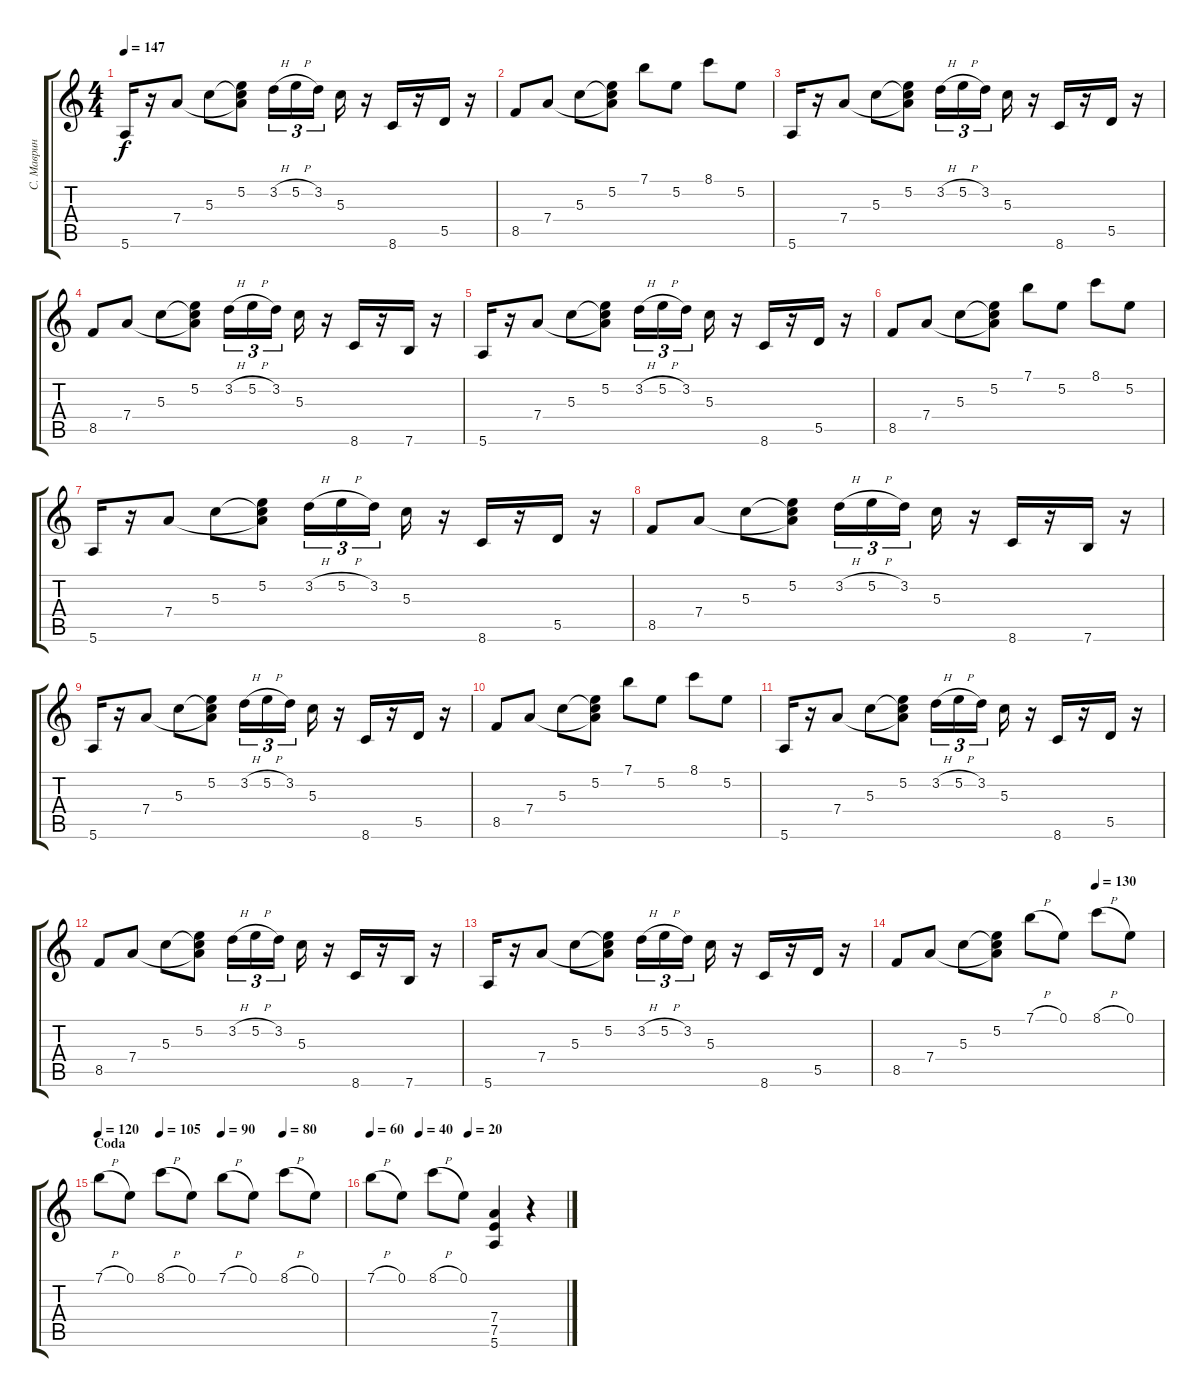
\track ("С. Маврин" "С. Маврин") {instrument distortionguitar}
\staff {score tabs}
\tuning (E4 B3 G3 D3 A2 E2) {hide}
\ts (4 4)
\tempo 147
\clef g2
\ks c
5.6.16{dy f} r.16 7.4.8 5.3.8 (5.2 5.3{t} 7.4{t}).8 3.2{h}.16{tu (3 2)} 5.2{h}.16{tu (3 2)} 3.2.16{tu (3 2)} 5.3.16 r.16 8.6.16 r.16 5.5.16 r.16 |
8.5.8 7.4.8 5.3.8 (5.2 5.3{t} 7.4{t}).8 7.1.8 5.2.8 8.1.8 5.2.8 |
5.6.16 r.16 7.4.8 5.3.8 (5.2 5.3{t} 7.4{t}).8 3.2{h}.16{tu (3 2)} 5.2{h}.16{tu (3 2)} 3.2.16{tu (3 2)} 5.3.16 r.16 8.6.16 r.16 5.5.16 r.16 |
8.5.8 7.4.8 5.3.8 (5.2 5.3{t} 7.4{t}).8 3.2{h}.16{tu (3 2)} 5.2{h}.16{tu (3 2)} 3.2.16{tu (3 2)} 5.3.16 r.16 8.6.16 r.16 7.6.16 r.16 |
5.6.16 r.16 7.4.8 5.3.8 (5.2 5.3{t} 7.4{t}).8 3.2{h}.16{tu (3 2)} 5.2{h}.16{tu (3 2)} 3.2.16{tu (3 2)} 5.3.16 r.16 8.6.16 r.16 5.5.16 r.16 |
8.5.8 7.4.8 5.3.8 (5.2 5.3{t} 7.4{t}).8 7.1.8 5.2.8 8.1.8 5.2.8 |
5.6.16 r.16 7.4.8 5.3.8 (5.2 5.3{t} 7.4{t}).8 3.2{h}.16{tu (3 2)} 5.2{h}.16{tu (3 2)} 3.2.16{tu (3 2)} 5.3.16 r.16 8.6.16 r.16 5.5.16 r.16 |
8.5.8 7.4.8 5.3.8 (5.2 5.3{t} 7.4{t}).8 3.2{h}.16{tu (3 2)} 5.2{h}.16{tu (3 2)} 3.2.16{tu (3 2)} 5.3.16 r.16 8.6.16 r.16 7.6.16 r.16 |
5.6.16 r.16 7.4.8 5.3.8 (5.2 5.3{t} 7.4{t}).8 3.2{h}.16{tu (3 2)} 5.2{h}.16{tu (3 2)} 3.2.16{tu (3 2)} 5.3.16 r.16 8.6.16 r.16 5.5.16 r.16 |
8.5.8 7.4.8 5.3.8 (5.2 5.3{t} 7.4{t}).8 7.1.8 5.2.8 8.1.8 5.2.8 |
5.6.16 r.16 7.4.8 5.3.8 (5.2 5.3{t} 7.4{t}).8 3.2{h}.16{tu (3 2)} 5.2{h}.16{tu (3 2)} 3.2.16{tu (3 2)} 5.3.16 r.16 8.6.16 r.16 5.5.16 r.16 |
8.5.8 7.4.8 5.3.8 (5.2 5.3{t} 7.4{t}).8 3.2{h}.16{tu (3 2)} 5.2{h}.16{tu (3 2)} 3.2.16{tu (3 2)} 5.3.16 r.16 8.6.16 r.16 7.6.16 r.16 |
5.6.16 r.16 7.4.8 5.3.8 (5.2 5.3{t} 7.4{t}).8 3.2{h}.16{tu (3 2)} 5.2{h}.16{tu (3 2)} 3.2.16{tu (3 2)} 5.3.16 r.16 8.6.16 r.16 5.5.16 r.16 |
\tempo (130 0.75)
8.5.8 7.4.8 5.3.8 (5.2 5.3{t} 7.4{t}).8 7.1{h}.8 0.1.8 8.1{h}.8 0.1.8 |
\section ("" "Coda")
\tempo 120
\tempo (105 0.25)
\tempo (90 0.5)
\tempo (80 0.75)
7.1{h}.8 0.1.8 8.1{h}.8 0.1.8 7.1{h}.8 0.1.8 8.1{h}.8 0.1.8 |
\tempo 60
\tempo (40 0.25)
\tempo (20 0.5)
7.1{h}.8 0.1.8 8.1{h}.8 0.1.8 (7.4 7.5 5.6).4 r.4
